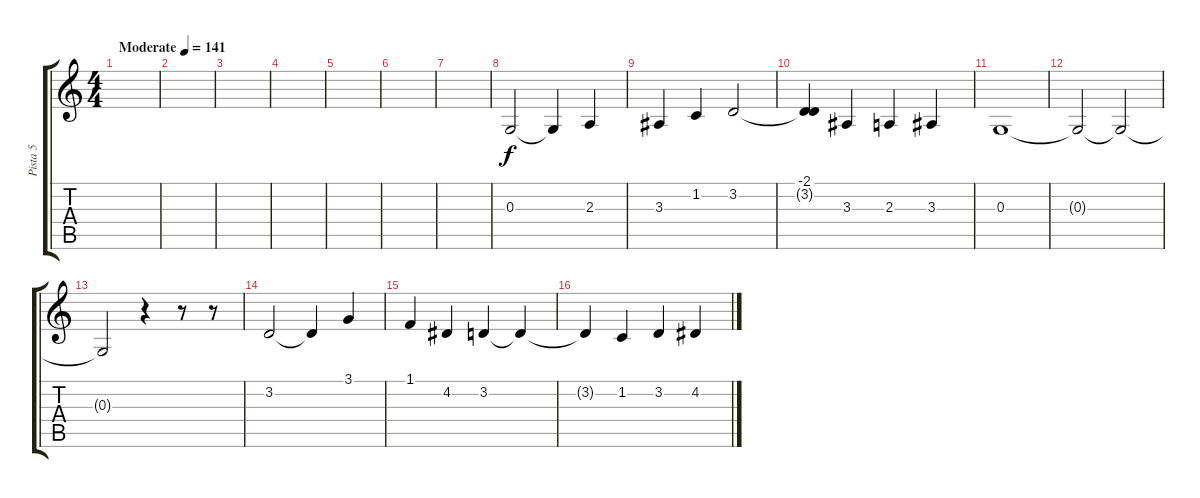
\track ("Pista 5" "Pista 5") {mute instrument pad4choir}
\staff {score tabs}
\tuning (E4 B3 G3 D3 A2 E2) {hide}
\ts (4 4)
\tempo (141 "Moderate")
\clef g2
\ks c
|
|
|
|
|
|
|
0.3.2 0.3{t}.4 2.3.4 |
3.3.4 1.2.4 3.2.2 |
(-2.1 3.2{t}).4 3.3.4 2.3.4 3.3.4 |
0.3.1 |
0.3{t}.2{volume 7} 0.3{t}.2{volume 5} |
0.3{t}.2{volume 3} r.4 r.8{volume 0} r.8 |
3.2.2{volume 7} 3.2{t}.4 3.1.4 |
1.1.4 4.2.4 3.2.4 3.2{t}.4 |
3.2{t}.4 1.2.4 3.2.4 4.2.4
